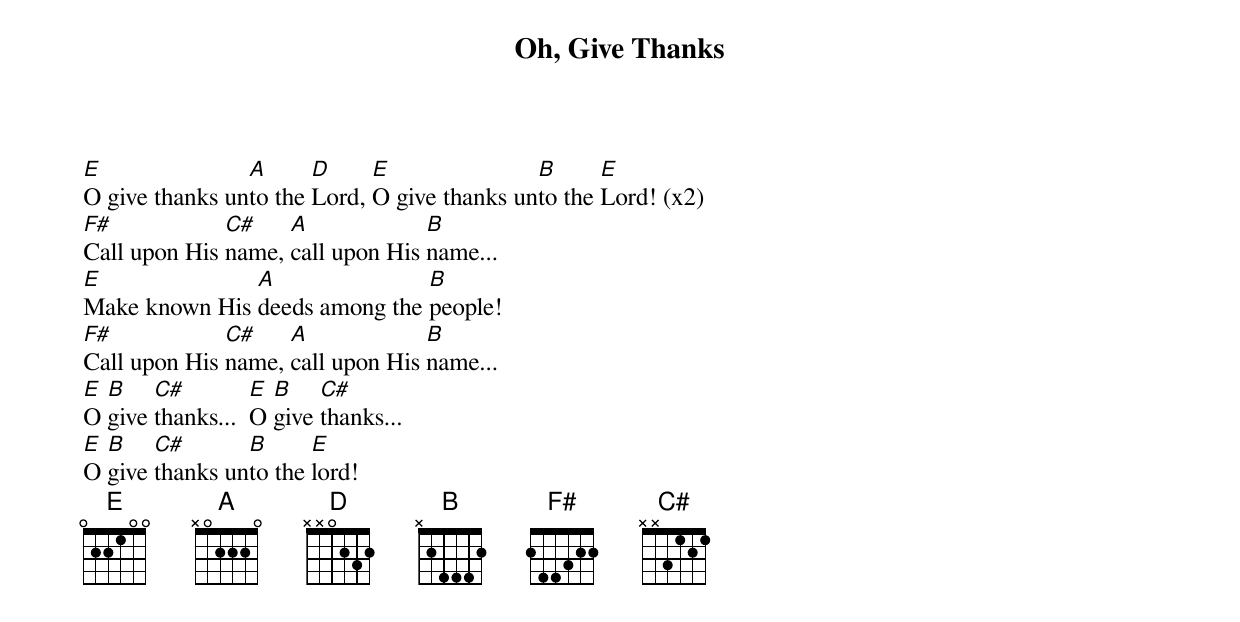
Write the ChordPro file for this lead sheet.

{Title: Oh, Give Thanks}

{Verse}
[E]O give thanks un[A]to the [D]Lord, [E]O give thanks un[B]to the [E]Lord! (x2)
[F#]Call upon His [C#]name, [A]call upon His [B]name...
[E]Make known His [A]deeds among the [B]people!
[F#]Call upon His [C#]name, [A]call upon His [B]name...
[E]O [B]give [C#]thanks...  [E]O [B]give [C#]thanks...
[E]O [B]give [C#]thanks un[B]to the [E]lord!
